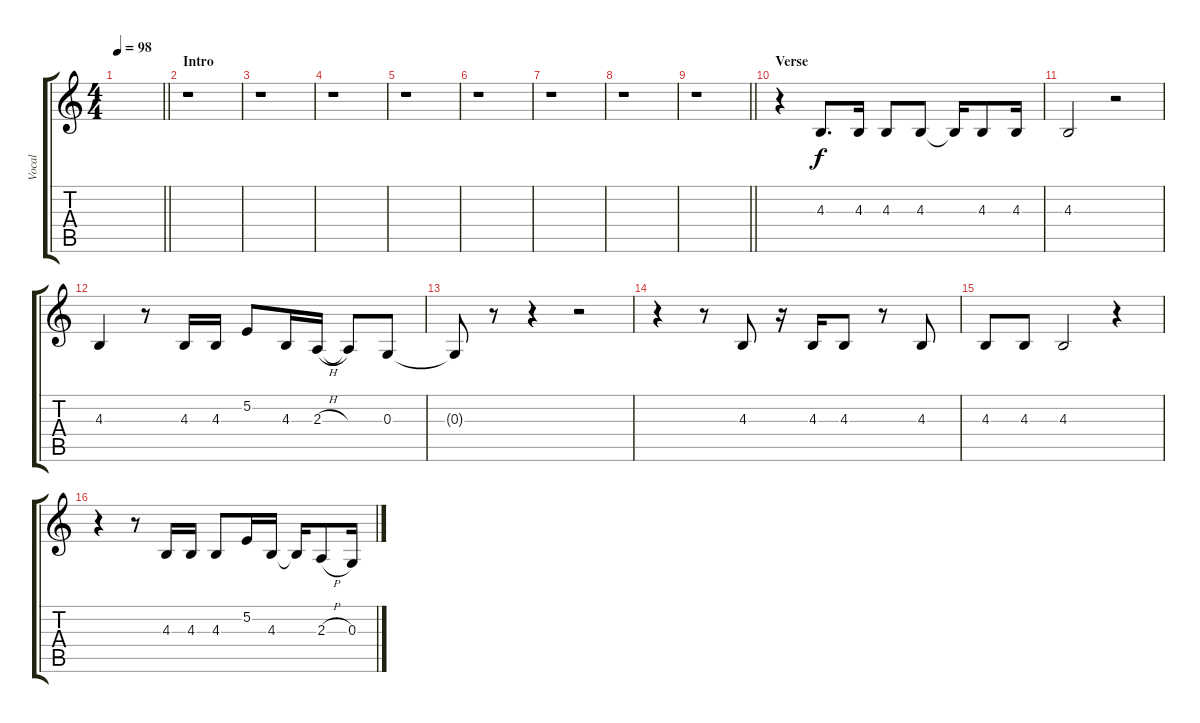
\track ("Vocal" "Vocal") {instrument flute}
\staff {score tabs}
\tuning (E4 B3 G3 D3 A2 E2) {hide}
\ts (4 4)
\tempo 98
\clef g2
\barLineRight lightlight
\ks c
|
\section ("" "Intro")
r.1 |
r.1 |
r.1 |
r.1 |
r.1 |
r.1 |
r.1 |
\barLineRight lightlight
r.1 |
\section ("" "Verse")
r.4 4.3.8{d} 4.3.16 4.3.8 4.3.8 4.3{t}.16 4.3.8 4.3.16 |
4.3.2 r.2 |
4.3.4 r.8 4.3.16 4.3.16 5.2.8 4.3.16 2.3{h}.16 2.3{t}.8 0.3.8 |
0.3{t}.8 r.8 r.4 r.2 |
r.4 r.8 4.3.8 r.16 4.3.16 4.3.8 r.8 4.3.8 |
4.3.8 4.3.8 4.3.2 r.4 |
r.4 r.8 4.3.16 4.3.16 4.3.8 5.2.16 4.3.16 4.3{t}.16 2.3{h}.8 0.3.16
